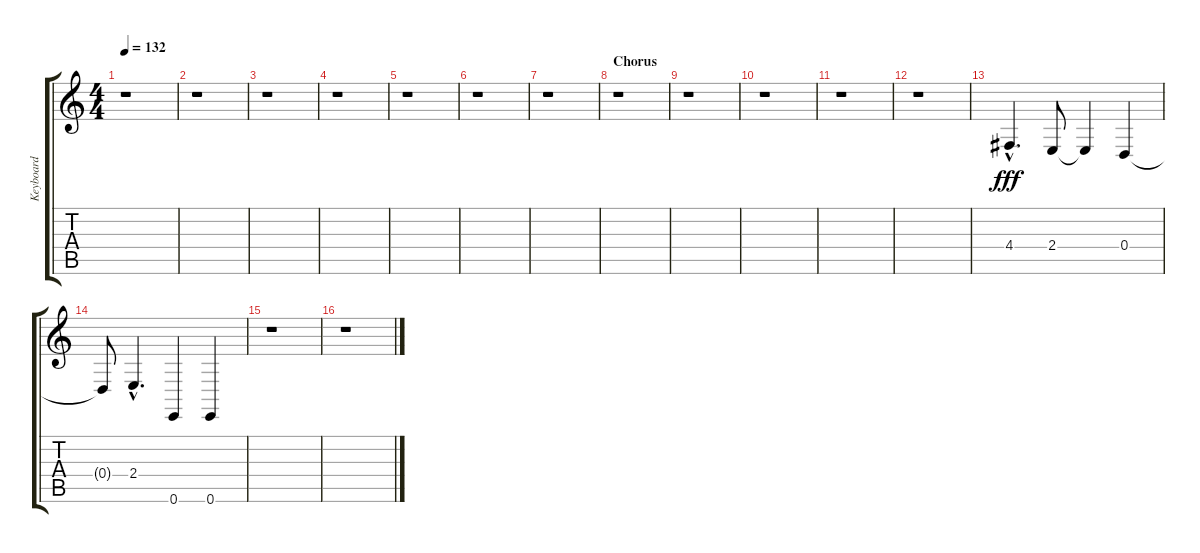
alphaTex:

\track ("Keyboard" "Keyboard") {instrument churchorgan}
\staff {score tabs}
\tuning (E4 B3 G3 D3 A2 E2) {hide}
\ts (4 4)
\tempo 132
\clef g2
\ks c
r.1{dy fff} |
r.1 |
r.1 |
r.1 |
r.1 |
r.1 |
r.1 |
\section ("" "Chorus")
r.1 |
r.1 |
r.1 |
r.1 |
r.1 |
4.4{hac}.4{d} 2.4.8 2.4{t}.4 0.4.4 |
0.4{t}.8 2.4{hac}.4{d} 0.6.4 0.6.4 |
r.1 |
r.1
